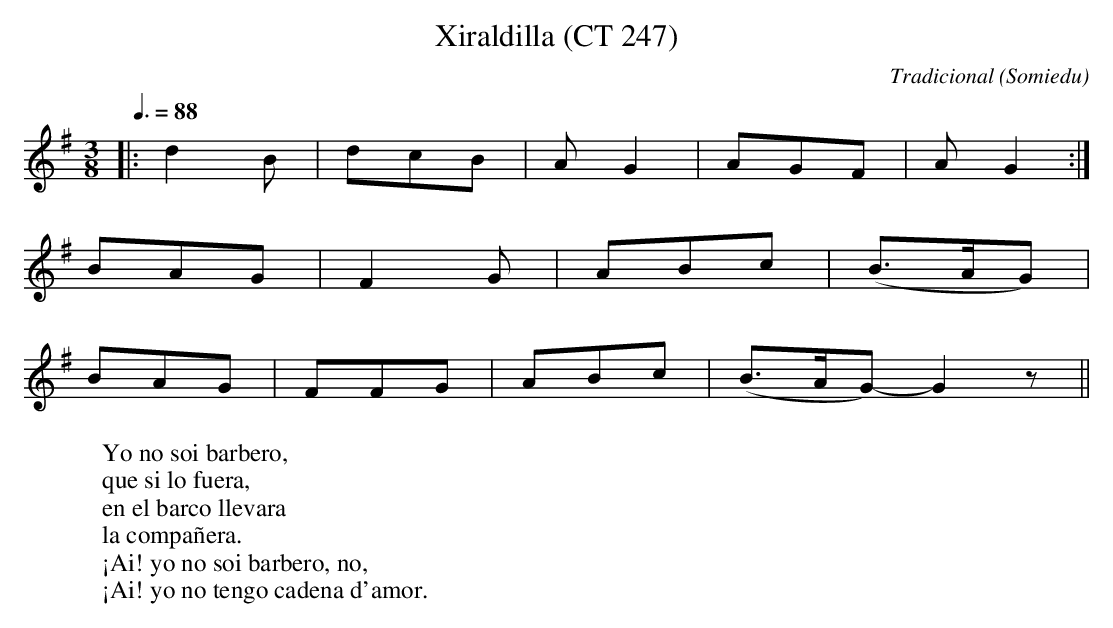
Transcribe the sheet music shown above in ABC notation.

X:1
T:Xiraldilla (CT 247)
C:Tradicional
O:Somiedu
M:3/8
L:1/8
Q:3/8=88
K:G
|: d2 B|dcB|A G2|AGF|A G2 :|
BAG|F2 G|ABc|(B>AG)|
BAG|FFG|ABc|(B>AG-)G2 z||
W:Yo no soi barbero,
W:que si lo fuera,
W:en el barco llevara
W:la compañera.
W:¡Ai! yo no soi barbero, no,
W:¡Ai! yo no tengo cadena d'amor.
W:
